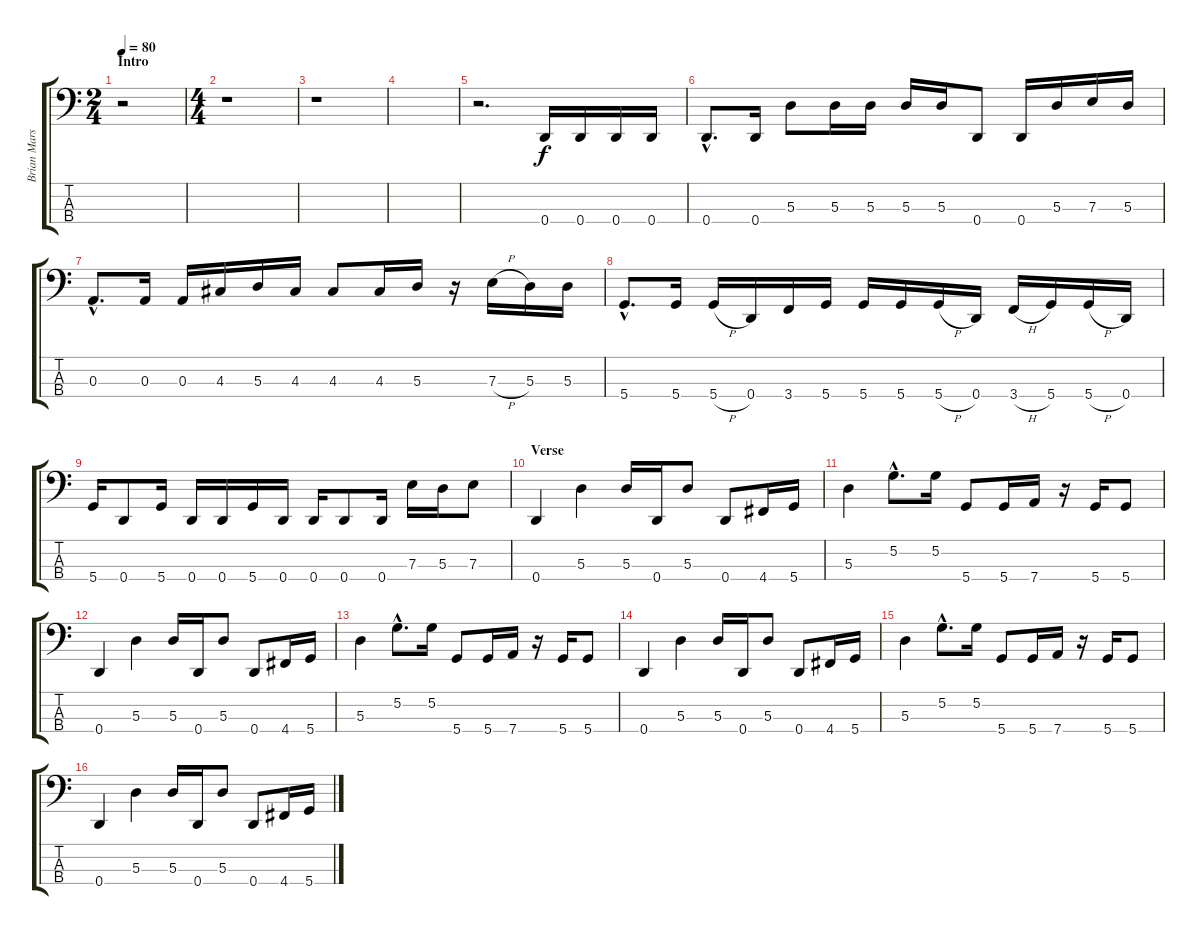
\track ("Brian Marshall" "Brian Mars") {instrument electricbasspick}
\staff {score tabs}
\tuning (G2 D2 A1 D1) {hide}
\ts (2 4)
\section ("" "Intro")
\tempo 80
\clef f4
\ks c
r.2{dy f instrument electricbasspick} |
\ts (4 4)
r.1 |
r.1 |
|
r.2{d} 0.4.16 0.4.16 0.4.16 0.4.16 |
0.4{hac}.8{d} 0.4.16 5.3.8 5.3.16 5.3.16 5.3.16 5.3.16 0.4.8 0.4.16 5.3.16 7.3.16 5.3.16 |
0.3{hac}.8{d} 0.3.16 0.3.16 4.3.16 5.3.16 4.3.16 4.3.8 4.3.16 5.3.16 r.16 7.3{h}.16 5.3.16 5.3.16 |
5.4{hac}.8{d} 5.4.16 5.4{h}.16 0.4.16 3.4.16 5.4.16 5.4.16 5.4.16 5.4{h}.16 0.4.16 3.4{h}.16 5.4.16 5.4{h}.16 0.4.16 |
5.4.16 0.4.8 5.4.16 0.4.16 0.4.16 5.4.16 0.4.16 0.4.16 0.4.8 0.4.16 7.3.16 5.3.16 7.3.8 |
\section ("" "Verse")
0.4.4 5.3.4 5.3.16 0.4.16 5.3.8 0.4.8 4.4.16 5.4.16 |
5.3.4 5.2{hac}.8{d} 5.2.16 5.4.8 5.4.16 7.4.16 r.16 5.4.16 5.4.8 |
0.4.4 5.3.4 5.3.16 0.4.16 5.3.8 0.4.8 4.4.16 5.4.16 |
5.3.4 5.2{hac}.8{d} 5.2.16 5.4.8 5.4.16 7.4.16 r.16 5.4.16 5.4.8 |
0.4.4 5.3.4 5.3.16 0.4.16 5.3.8 0.4.8 4.4.16 5.4.16 |
5.3.4 5.2{hac}.8{d} 5.2.16 5.4.8 5.4.16 7.4.16 r.16 5.4.16 5.4.8 |
0.4.4 5.3.4 5.3.16 0.4.16 5.3.8 0.4.8 4.4.16 5.4.16
